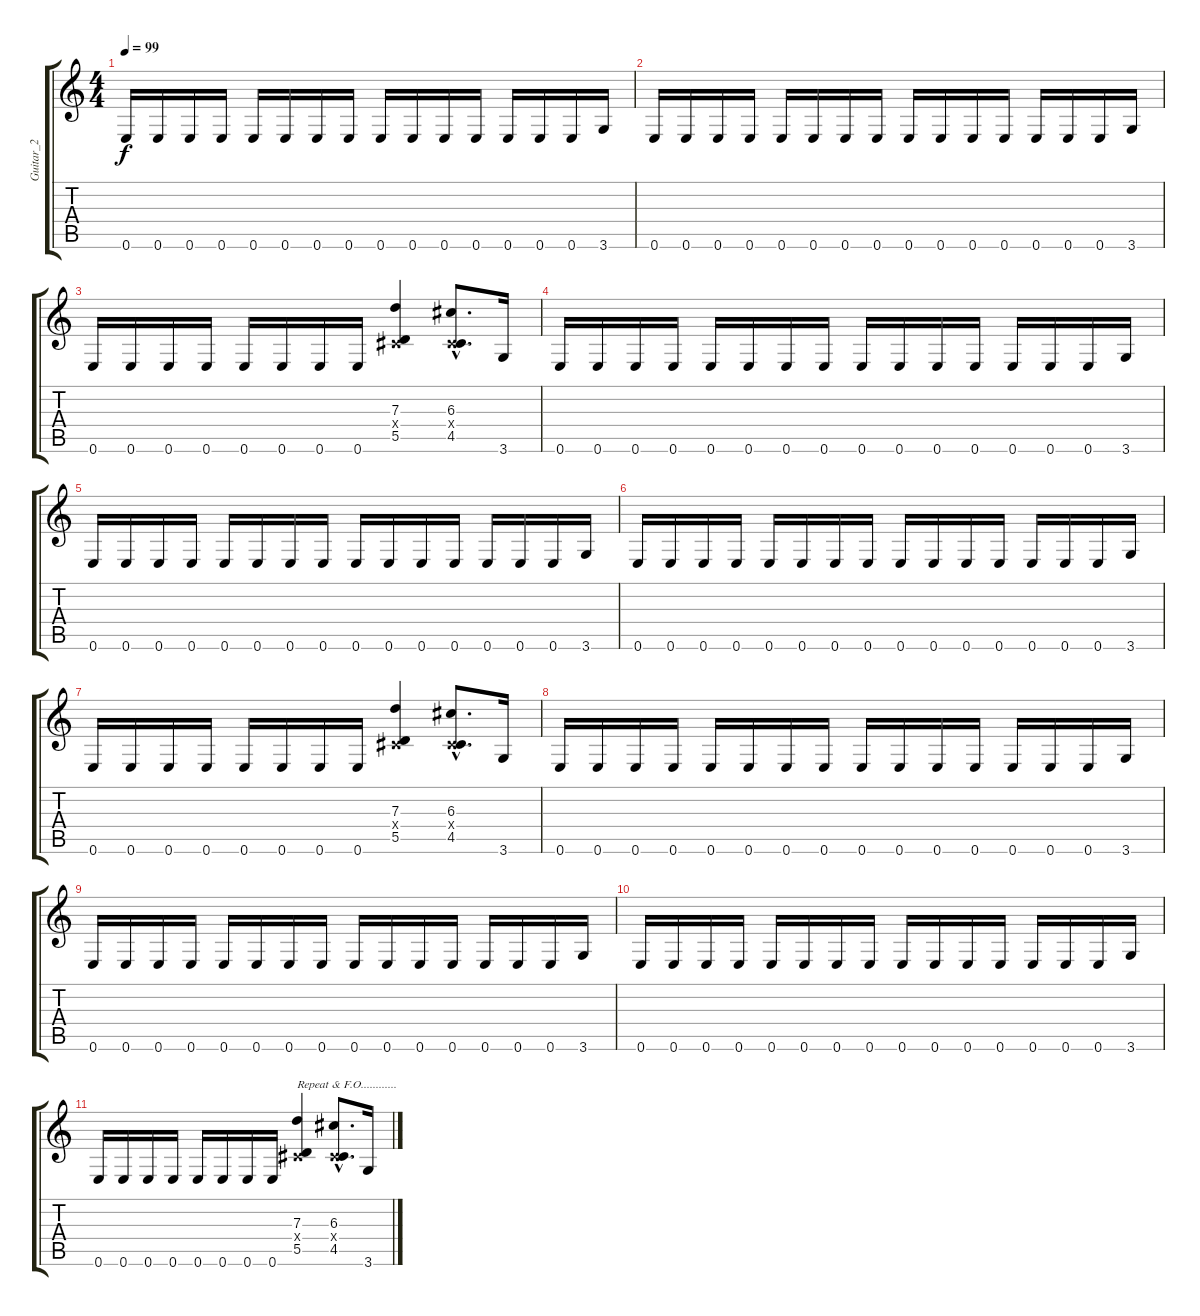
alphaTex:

\track ("Guitar_2" "Guitar_2") {instrument overdrivenguitar}
\staff {score tabs}
\tuning (E4 B3 G3 D3 A2 E2) {hide}
\ts (4 4)
\tempo 99
\clef g2
\ks c
0.6.16{dy f} 0.6.16 0.6.16 0.6.16 0.6.16 0.6.16 0.6.16 0.6.16 0.6.16 0.6.16 0.6.16 0.6.16 0.6.16 0.6.16 0.6.16 3.6.16 |
0.6.16 0.6.16 0.6.16 0.6.16 0.6.16 0.6.16 0.6.16 0.6.16 0.6.16 0.6.16 0.6.16 0.6.16 0.6.16 0.6.16 0.6.16 3.6.16 |
0.6.16 0.6.16 0.6.16 0.6.16 0.6.16 0.6.16 0.6.16 0.6.16 (7.3 -1.4{x} 5.5).4 (6.3{hac} -1.4{hac x} 4.5{hac}).8{d} 3.6.16 |
0.6.16 0.6.16 0.6.16 0.6.16 0.6.16 0.6.16 0.6.16 0.6.16 0.6.16 0.6.16 0.6.16 0.6.16 0.6.16 0.6.16 0.6.16 3.6.16 |
0.6.16 0.6.16 0.6.16 0.6.16 0.6.16 0.6.16 0.6.16 0.6.16 0.6.16 0.6.16 0.6.16 0.6.16 0.6.16 0.6.16 0.6.16 3.6.16 |
0.6.16 0.6.16 0.6.16 0.6.16 0.6.16 0.6.16 0.6.16 0.6.16 0.6.16 0.6.16 0.6.16 0.6.16 0.6.16 0.6.16 0.6.16 3.6.16 |
0.6.16 0.6.16 0.6.16 0.6.16 0.6.16 0.6.16 0.6.16 0.6.16 (7.3 -1.4{x} 5.5).4 (6.3{hac} -1.4{hac x} 4.5{hac}).8{d} 3.6.16 |
0.6.16 0.6.16 0.6.16 0.6.16 0.6.16 0.6.16 0.6.16 0.6.16 0.6.16 0.6.16 0.6.16 0.6.16 0.6.16 0.6.16 0.6.16 3.6.16 |
0.6.16 0.6.16 0.6.16 0.6.16 0.6.16 0.6.16 0.6.16 0.6.16 0.6.16 0.6.16 0.6.16 0.6.16 0.6.16 0.6.16 0.6.16 3.6.16 |
0.6.16 0.6.16 0.6.16 0.6.16 0.6.16 0.6.16 0.6.16 0.6.16 0.6.16 0.6.16 0.6.16 0.6.16 0.6.16 0.6.16 0.6.16 3.6.16 |
0.6.16 0.6.16 0.6.16 0.6.16 0.6.16 0.6.16 0.6.16 0.6.16 (7.3 -1.4{x} 5.5).4{txt "Repeat & F.O............"} (6.3{hac} -1.4{hac x} 4.5{hac}).8{d} 3.6.16
